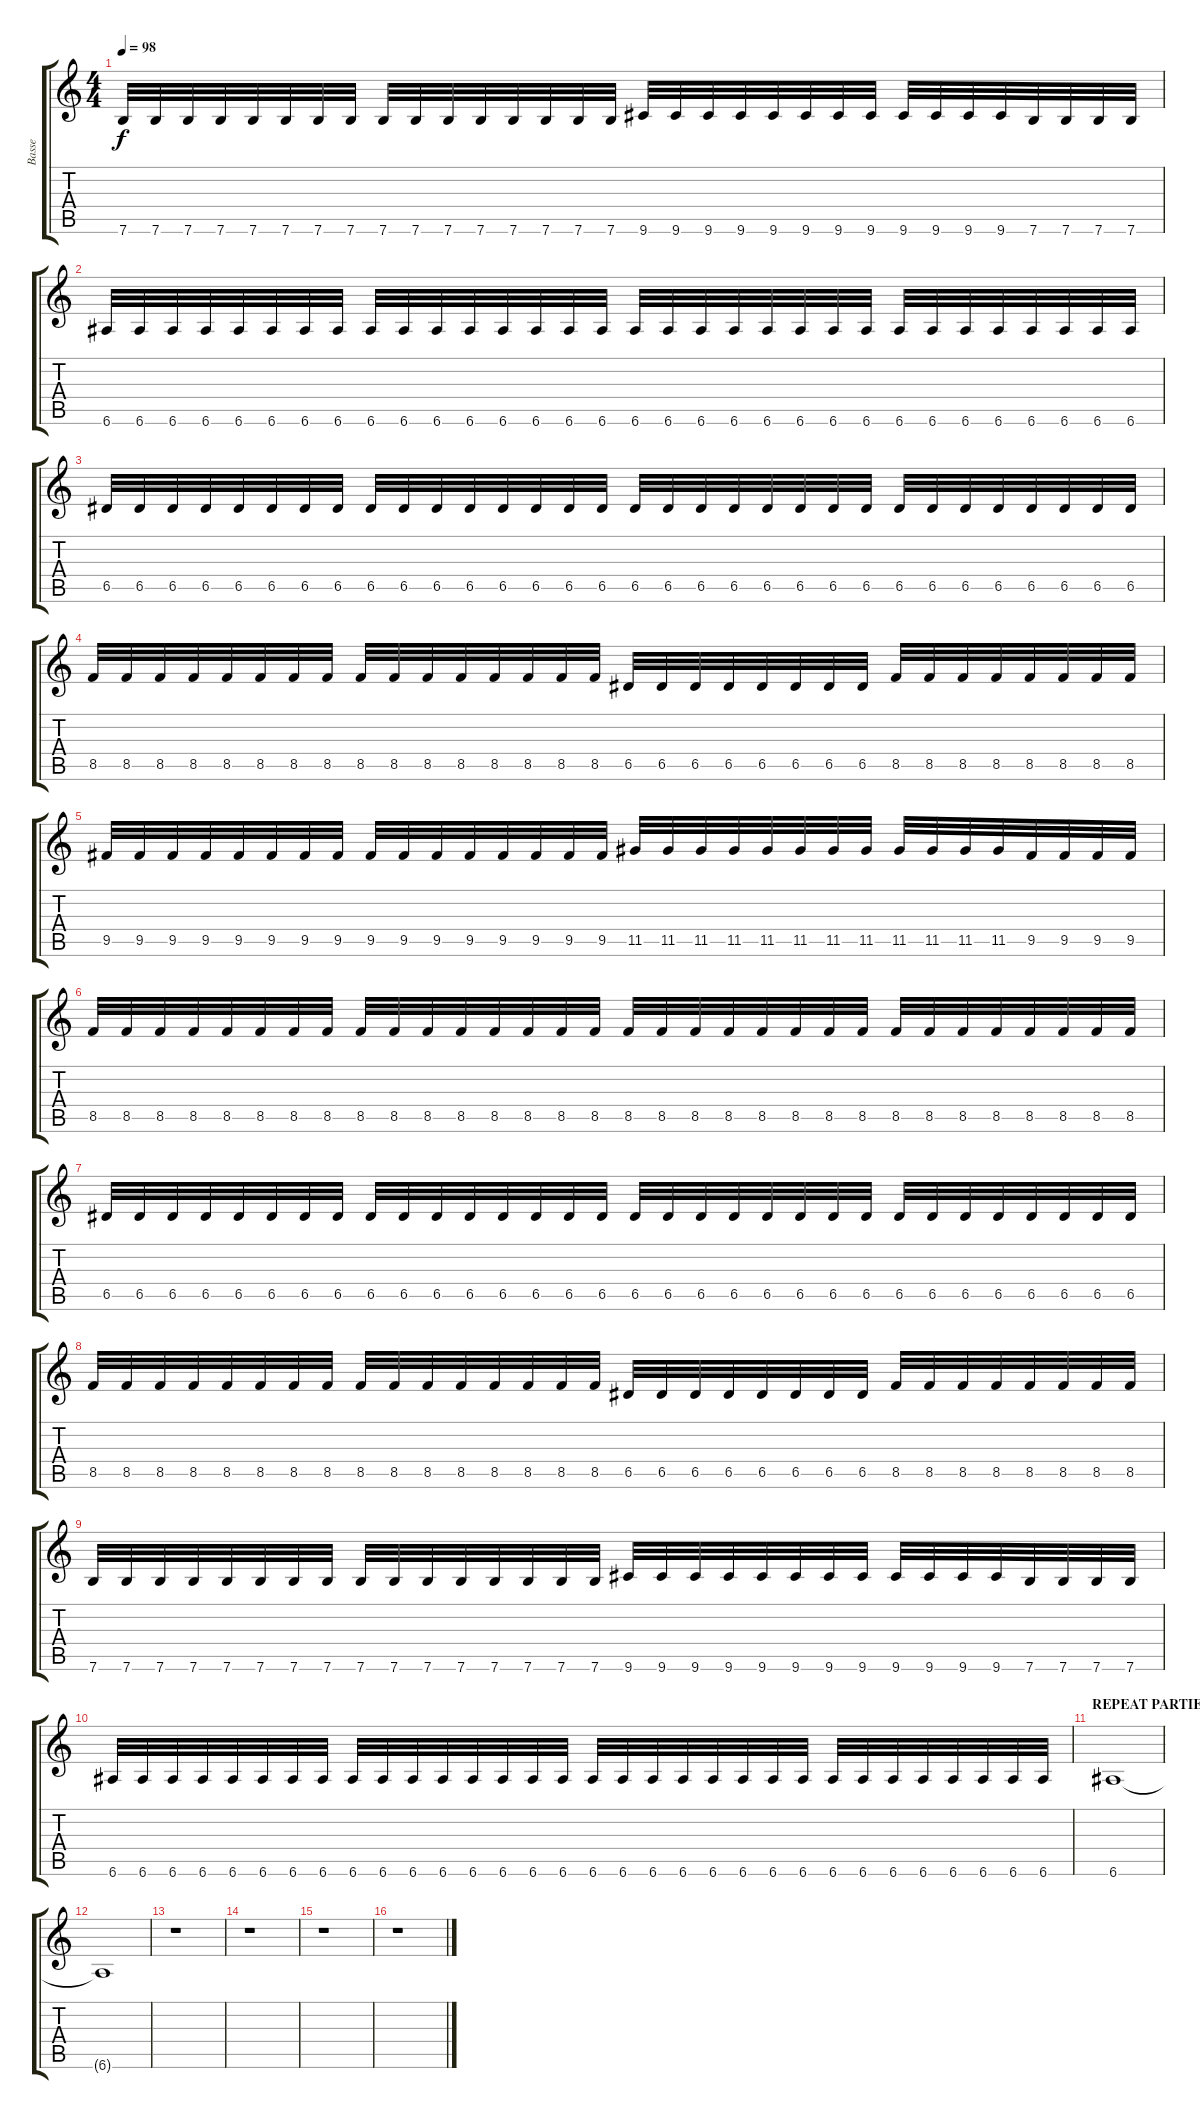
\track ("Basse" "Basse") {instrument electricbasspick}
\staff {score tabs}
\tuning (E4 B3 G3 D3 A2 E2) {hide}
\ts (4 4)
\tempo 98
\clef g2
\ks c
7.6.32{dy f} 7.6.32 7.6.32 7.6.32 7.6.32 7.6.32 7.6.32 7.6.32 7.6.32 7.6.32 7.6.32 7.6.32 7.6.32 7.6.32 7.6.32 7.6.32 9.6.32 9.6.32 9.6.32 9.6.32 9.6.32 9.6.32 9.6.32 9.6.32 9.6.32 9.6.32 9.6.32 9.6.32 7.6.32 7.6.32 7.6.32 7.6.32 |
6.6.32 6.6.32 6.6.32 6.6.32 6.6.32 6.6.32 6.6.32 6.6.32 6.6.32 6.6.32 6.6.32 6.6.32 6.6.32 6.6.32 6.6.32 6.6.32 6.6.32 6.6.32 6.6.32 6.6.32 6.6.32 6.6.32 6.6.32 6.6.32 6.6.32 6.6.32 6.6.32 6.6.32 6.6.32 6.6.32 6.6.32 6.6.32 |
6.5.32 6.5.32 6.5.32 6.5.32 6.5.32 6.5.32 6.5.32 6.5.32 6.5.32 6.5.32 6.5.32 6.5.32 6.5.32 6.5.32 6.5.32 6.5.32 6.5.32 6.5.32 6.5.32 6.5.32 6.5.32 6.5.32 6.5.32 6.5.32 6.5.32 6.5.32 6.5.32 6.5.32 6.5.32 6.5.32 6.5.32 6.5.32 |
8.5.32 8.5.32 8.5.32 8.5.32 8.5.32 8.5.32 8.5.32 8.5.32 8.5.32 8.5.32 8.5.32 8.5.32 8.5.32 8.5.32 8.5.32 8.5.32 6.5.32 6.5.32 6.5.32 6.5.32 6.5.32 6.5.32 6.5.32 6.5.32 8.5.32 8.5.32 8.5.32 8.5.32 8.5.32 8.5.32 8.5.32 8.5.32 |
9.5.32 9.5.32 9.5.32 9.5.32 9.5.32 9.5.32 9.5.32 9.5.32 9.5.32 9.5.32 9.5.32 9.5.32 9.5.32 9.5.32 9.5.32 9.5.32 11.5.32 11.5.32 11.5.32 11.5.32 11.5.32 11.5.32 11.5.32 11.5.32 11.5.32 11.5.32 11.5.32 11.5.32 9.5.32 9.5.32 9.5.32 9.5.32 |
8.5.32 8.5.32 8.5.32 8.5.32 8.5.32 8.5.32 8.5.32 8.5.32 8.5.32 8.5.32 8.5.32 8.5.32 8.5.32 8.5.32 8.5.32 8.5.32 8.5.32 8.5.32 8.5.32 8.5.32 8.5.32 8.5.32 8.5.32 8.5.32 8.5.32 8.5.32 8.5.32 8.5.32 8.5.32 8.5.32 8.5.32 8.5.32 |
6.5.32 6.5.32 6.5.32 6.5.32 6.5.32 6.5.32 6.5.32 6.5.32 6.5.32 6.5.32 6.5.32 6.5.32 6.5.32 6.5.32 6.5.32 6.5.32 6.5.32 6.5.32 6.5.32 6.5.32 6.5.32 6.5.32 6.5.32 6.5.32 6.5.32 6.5.32 6.5.32 6.5.32 6.5.32 6.5.32 6.5.32 6.5.32 |
8.5.32 8.5.32 8.5.32 8.5.32 8.5.32 8.5.32 8.5.32 8.5.32 8.5.32 8.5.32 8.5.32 8.5.32 8.5.32 8.5.32 8.5.32 8.5.32 6.5.32 6.5.32 6.5.32 6.5.32 6.5.32 6.5.32 6.5.32 6.5.32 8.5.32 8.5.32 8.5.32 8.5.32 8.5.32 8.5.32 8.5.32 8.5.32 |
7.6.32 7.6.32 7.6.32 7.6.32 7.6.32 7.6.32 7.6.32 7.6.32 7.6.32 7.6.32 7.6.32 7.6.32 7.6.32 7.6.32 7.6.32 7.6.32 9.6.32 9.6.32 9.6.32 9.6.32 9.6.32 9.6.32 9.6.32 9.6.32 9.6.32 9.6.32 9.6.32 9.6.32 7.6.32 7.6.32 7.6.32 7.6.32 |
6.6.32 6.6.32 6.6.32 6.6.32 6.6.32 6.6.32 6.6.32 6.6.32 6.6.32 6.6.32 6.6.32 6.6.32 6.6.32 6.6.32 6.6.32 6.6.32 6.6.32 6.6.32 6.6.32 6.6.32 6.6.32 6.6.32 6.6.32 6.6.32 6.6.32 6.6.32 6.6.32 6.6.32 6.6.32 6.6.32 6.6.32 6.6.32 |
\section ("" "REPEAT PARTIE 2")
6.6.1 |
6.6{t}.1 |
r.1 |
r.1 |
r.1 |
r.1
